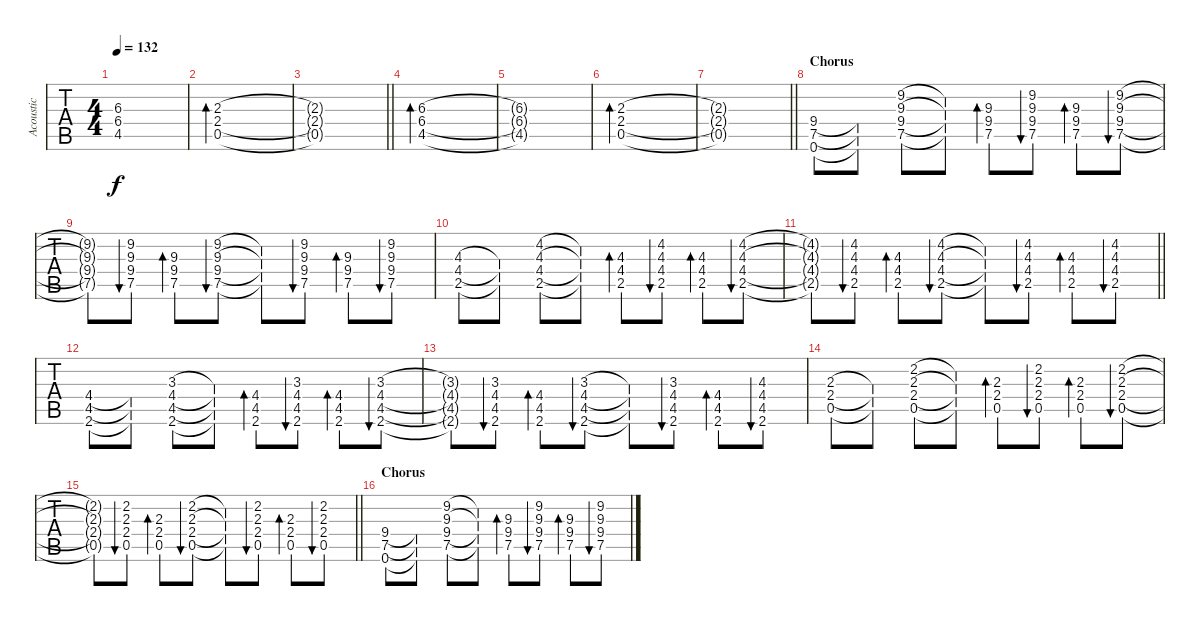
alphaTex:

\track ("Acoustic" "Acoustic") {instrument acousticguitarsteel}
\staff {tabs}
\tuning (E4 B3 G3 D3 A2 E2) {hide}
\ts (4 4)
\tempo 132
\clef g2
\ks c
(6.3{t} 6.4{t} 4.5{t}).1{dy f} |
(2.3 2.4 0.5).1{bd 240} |
\barLineRight lightlight
(2.3{t} 2.4{t} 0.5{t}).1 |
(6.3 6.4 4.5).1{bd 240} |
(6.3{t} 6.4{t} 4.5{t}).1 |
(2.3 2.4 0.5).1{bd 240} |
\barLineRight lightlight
(2.3{t} 2.4{t} 0.5{t}).1 |
\section ("" "Chorus")
(9.4 7.5 0.6).8 (9.4{t} 7.5{t} 0.6{t}).8 (9.2 9.3 9.4 7.5).8 (9.2{t} 9.3{t} 9.4{t} 7.5{t}).8 (9.3 9.4 7.5).8{bd 60} (9.2 9.3 9.4 7.5).8{bu 60} (9.3 9.4 7.5).8{bd 60} (9.2 9.3 9.4 7.5).8{bu 60} |
(9.2{t} 9.3{t} 9.4{t} 7.5{t}).8 (9.2 9.3 9.4 7.5).8{bu 60} (9.3 9.4 7.5).8{bd 60} (9.2 9.3 9.4 7.5).8{bu 60} (9.2{t} 9.3{t} 9.4{t} 7.5{t}).8 (9.2 9.3 9.4 7.5).8{bu 60} (9.3 9.4 7.5).8{bd 60} (9.2 9.3 9.4 7.5).8{bu 60} |
(4.3 4.4 2.5).8 (4.3{t} 4.4{t} 2.5{t}).8 (4.2 4.3 4.4 2.5).8 (4.2{t} 4.3{t} 4.4{t} 2.5{t}).8 (4.3 4.4 2.5).8{bd 60} (4.2 4.3 4.4 2.5).8{bu 60} (4.3 4.4 2.5).8{bd 60} (4.2 4.3 4.4 2.5).8{bu 60} |
\barLineRight lightlight
(4.2{t} 4.3{t} 4.4{t} 2.5{t}).8 (4.2 4.3 4.4 2.5).8{bu 60} (4.3 4.4 2.5).8{bd 60} (4.2 4.3 4.4 2.5).8{bu 60} (4.2{t} 4.3{t} 4.4{t} 2.5{t}).8 (4.2 4.3 4.4 2.5).8{bu 60} (4.3 4.4 2.5).8{bd 60} (4.2 4.3 4.4 2.5).8{bu 60} |
(4.4 4.5 2.6).8 (4.4{t} 4.5{t} 2.6{t}).8 (3.3 4.4 4.5 2.6).8 (3.3{t} 4.4{t} 4.5{t} 2.6{t}).8 (4.4 4.5 2.6).8{bd 60} (3.3 4.4 4.5 2.6).8{bu 60} (4.4 4.5 2.6).8{bd 60} (3.3 4.4 4.5 2.6).8{bu 60} |
(3.3{t} 4.4{t} 4.5{t} 2.6{t}).8 (3.3 4.4 4.5 2.6).8{bu 60} (4.4 4.5 2.6).8{bd 60} (3.3 4.4 4.5 2.6).8{bu 60} (3.3{t} 4.4{t} 4.5{t} 2.6{t}).8 (3.3 4.4 4.5 2.6).8{bu 60} (4.4 4.5 2.6).8{bd 60} (4.3 4.4 4.5 2.6).8{bu 60} |
(2.3 2.4 0.5).8 (2.3{t} 2.4{t} 0.5{t}).8 (2.2 2.3 2.4 0.5).8 (2.2{t} 2.3{t} 2.4{t} 0.5{t}).8 (2.3 2.4 0.5).8{bd 60} (2.2 2.3 2.4 0.5).8{bu 60} (2.3 2.4 0.5).8{bd 60} (2.2 2.3 2.4 0.5).8{bu 60} |
\barLineRight lightlight
(2.2{t} 2.3{t} 2.4{t} 0.5{t}).8 (2.2 2.3 2.4 0.5).8{bu 60} (2.3 2.4 0.5).8{bd 60} (2.2 2.3 2.4 0.5).8{bu 60} (2.2{t} 2.3{t} 2.4{t} 0.5{t}).8 (2.2 2.3 2.4 0.5).8{bu 60} (2.3 2.4 0.5).8{bd 60} (2.2 2.3 2.4 0.5).8{bu 60} |
\section ("" "Chorus")
(9.4 7.5 0.6).8 (9.4{t} 7.5{t} 0.6{t}).8 (9.2 9.3 9.4 7.5).8 (9.2{t} 9.3{t} 9.4{t} 7.5{t}).8 (9.3 9.4 7.5).8{bd 60} (9.2 9.3 9.4 7.5).8{bu 60} (9.3 9.4 7.5).8{bd 60} (9.2 9.3 9.4 7.5).8{bu 60}
